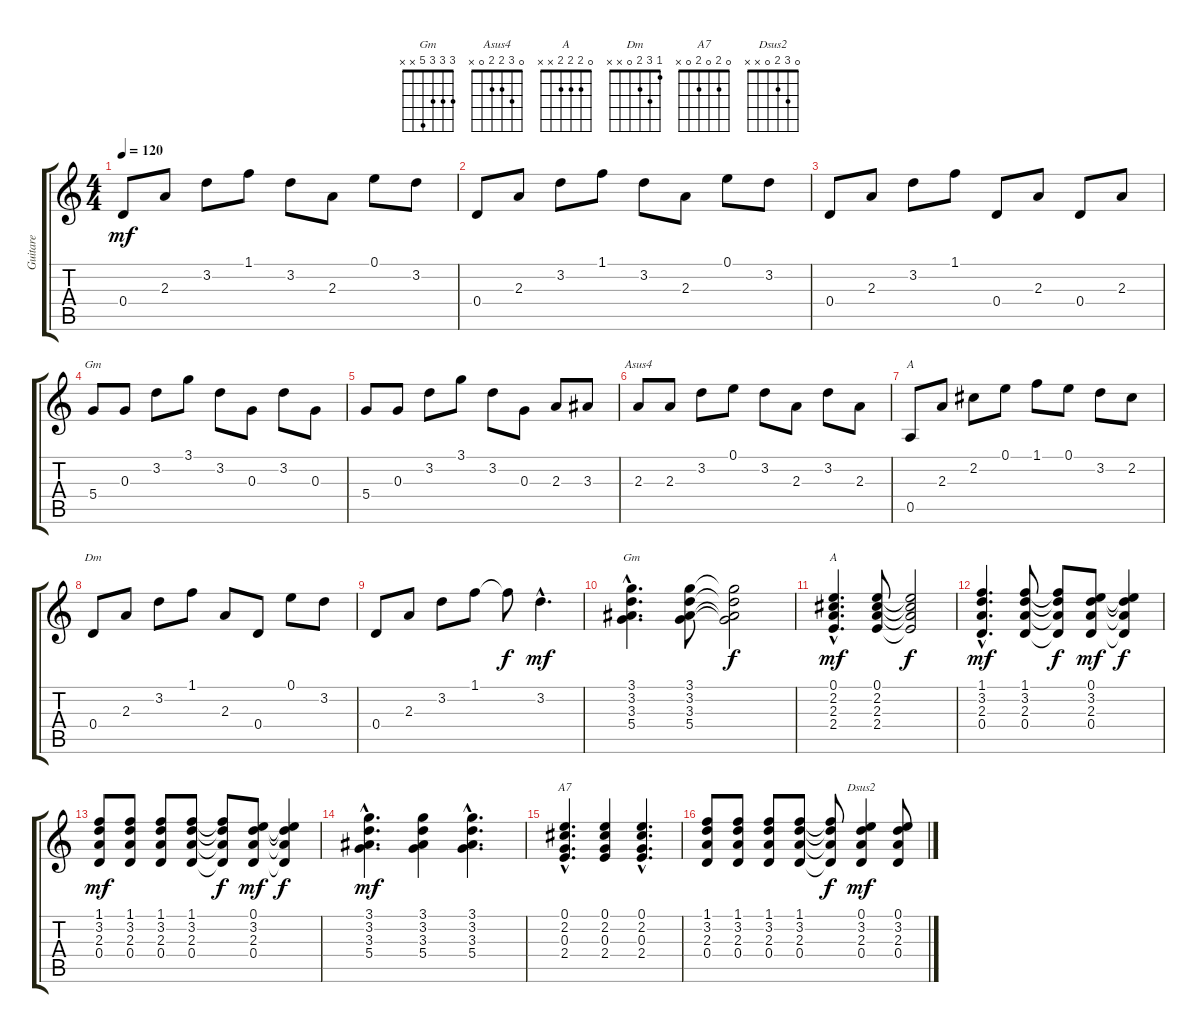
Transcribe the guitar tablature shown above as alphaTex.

\track ("Guitare" "Guitare") {instrument acousticguitarsteel}
\staff {score tabs}
\tuning (E4 B3 G3 D3 A2 E2) {hide}
\chord ("Gm" 3 3 0 5 x x)
\chord ("Asus4" 0 3 2 2 0 x)
\chord ("A" 0 2 2 2 0 x)
\chord ("Dm" 1 3 2 0 x x)
\chord ("Gm" 3 3 3 5 x x)
\chord ("A" 0 2 2 2 x x)
\chord ("A7" 0 2 0 2 0 x)
\chord ("Dsus2" 0 3 2 0 x x)
\ts (4 4)
\tempo 120
\clef g2
\ks c
0.4.8{dy mf} 2.3.8 3.2.8 1.1.8 3.2.8 2.3.8 0.1.8 3.2.8 |
0.4.8 2.3.8 3.2.8 1.1.8 3.2.8 2.3.8 0.1.8 3.2.8 |
0.4.8 2.3.8 3.2.8 1.1.8 0.4.8 2.3.8 0.4.8 2.3.8 |
5.4.8{ch "Gm"} 0.3.8 3.2.8 3.1.8 3.2.8 0.3.8 3.2.8 0.3.8 |
5.4.8 0.3.8 3.2.8 3.1.8 3.2.8 0.3.8 2.3.8 3.3.8 |
2.3.8{ch "Asus4"} 2.3.8 3.2.8 0.1.8 3.2.8 2.3.8 3.2.8 2.3.8 |
0.5.8{ch "A"} 2.3.8 2.2.8 0.1.8 1.1.8 0.1.8 3.2.8 2.2.8 |
0.4.8{ch "Dm"} 2.3.8 3.2.8 1.1.8 2.3.8 0.4.8 0.1.8 3.2.8 |
0.4.8 2.3.8 3.2.8 1.1.8 1.1{t}.8{dy f} 3.2{hac}.4{d dy mf} |
(3.1{hac} 3.2{hac} 3.3{hac} 5.4{hac}).4{d ch "Gm"} (3.1 3.2 3.3 5.4).8 (3.1{t} 3.2{t} 3.3{t} 5.4{t}).2{dy f} |
(0.1{hac} 2.2{hac} 2.3{hac} 2.4{hac}).4{d ch "A" dy mf} (0.1 2.2 2.3 2.4).8 (0.1{t} 2.2{t} 2.3{t} 2.4{t}).2{dy f} |
(1.1{hac} 3.2{hac} 2.3{hac} 0.4{hac}).4{d dy mf} (1.1 3.2 2.3 0.4).8 (1.1{t} 3.2{t} 2.3{t} 0.4{t}).8{dy f} (0.1 3.2 2.3 0.4).8{dy mf} (0.1{t} 3.2{t} 2.3{t} 0.4{t}).4{dy f} |
(1.1 3.2 2.3 0.4).8{dy mf} (1.1 3.2 2.3 0.4).8 (1.1 3.2 2.3 0.4).8 (1.1 3.2 2.3 0.4).8 (1.1{t} 3.2{t} 2.3{t} 0.4{t}).8{dy f} (0.1 3.2 2.3 0.4).8{dy mf} (0.1{t} 3.2{t} 2.3{t} 0.4{t}).4{dy f} |
(3.1{hac} 3.2{hac} 3.3{hac} 5.4{hac}).4{d dy mf} (3.1 3.2 3.3 5.4).4 (3.1{hac} 3.2{hac} 3.3{hac} 5.4{hac}).4{d} |
(0.1{hac} 2.2{hac} 0.3{hac} 2.4{hac}).4{d ch "A7"} (0.1 2.2 0.3 2.4).4 (0.1{hac} 2.2{hac} 0.3{hac} 2.4{hac}).4{d} |
(1.1 3.2 2.3 0.4).8 (1.1 3.2 2.3 0.4).8 (1.1 3.2 2.3 0.4).8 (1.1 3.2 2.3 0.4).8 (1.1{t} 3.2{t} 2.3{t} 0.4{t}).8{dy f} (0.1 3.2 2.3 0.4).4{ch "Dsus2" dy mf} (0.1 3.2 2.3 0.4).8
